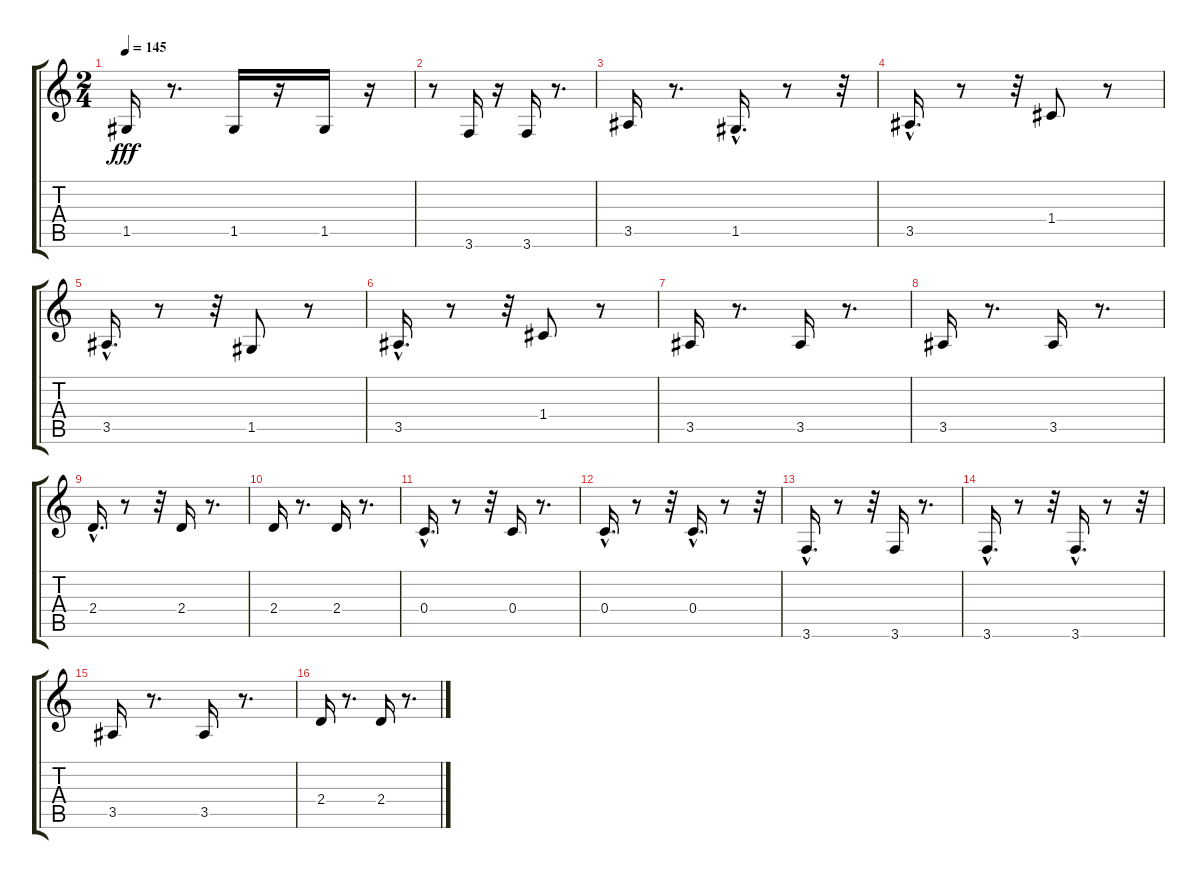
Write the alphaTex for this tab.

\track "" {instrument fretlessbass}
\staff {score tabs}
\tuning (D4 A3 F3 C3 G2 D2) {hide}
\ts (2 4)
\tempo 145
\clef g2
\ks c
1.5.16{dy fff} r.8{d} 1.5.16 r.16 1.5.16 r.16 |
r.8 3.6.16 r.16 3.6.16 r.8{d} |
3.5.16 r.8{d} 1.5{hac}.16{d} r.8 r.32 |
3.5{hac}.16{d} r.8 r.32 1.4.8 r.8 |
3.5{hac}.16{d} r.8 r.32 1.5.8 r.8 |
3.5{hac}.16{d} r.8 r.32 1.4.8 r.8 |
3.5.16 r.8{d} 3.5.16 r.8{d} |
3.5.16 r.8{d} 3.5.16 r.8{d} |
2.4{hac}.16{d} r.8 r.32 2.4.16 r.8{d} |
2.4.16 r.8{d} 2.4.16 r.8{d} |
0.4{hac}.16{d} r.8 r.32 0.4.16 r.8{d} |
0.4{hac}.16{d} r.8 r.32 0.4{hac}.16{d} r.8 r.32 |
3.6{hac}.16{d} r.8 r.32 3.6.16 r.8{d} |
3.6{hac}.16{d} r.8 r.32 3.6{hac}.16{d} r.8 r.32 |
3.5.16 r.8{d} 3.5.16 r.8{d} |
2.4.16 r.8{d} 2.4.16 r.8{d}
